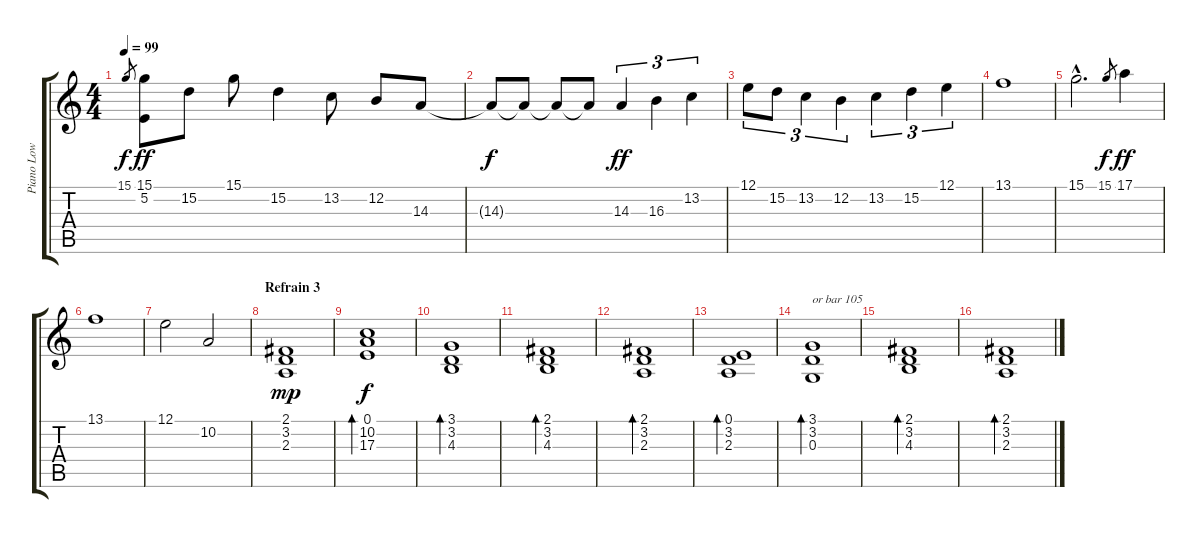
\track ("Piano Low" "Piano Low") {instrument brightacousticpiano}
\staff {score tabs}
\tuning (E4 B3 G3 D3 A2 E2) {hide}
\ts (4 4)
\tempo 99
\clef g2
\ks c
15.1.8{gr dy f} (15.1 5.2{t}).8{dy ff} 15.2.8 15.1.8 15.2.4 13.2.8 12.2.8 14.3.8 |
14.3{t}.8{dy f} 14.3{t}.8 14.3{t}.8 14.3{t}.8 14.3.4{tu (3 2) dy ff} 16.3.4{tu (3 2)} 13.2.4{tu (3 2)} |
12.1.8{tu (3 2)} 15.2.8{tu (3 2)} 13.2.4{tu (3 2)} 12.2.4{tu (3 2)} 13.2.4{tu (3 2)} 15.2.4{tu (3 2)} 12.1.4{tu (3 2)} |
13.1.1 |
15.1{hac}.2{d} 15.1.8{gr dy f} 17.1.4{dy ff} |
13.1.1 |
12.1.2 10.2.2 |
\section ("" "Refrain 3")
(2.1 3.2 2.3).1{dy mp volume 16} |
(0.1 10.2 17.3).1{bd 120 dy f} |
(3.1 3.2 4.3).1{bd 120} |
(2.1 3.2 4.3).1{bd 120} |
(2.1 3.2 2.3).1{bd 120} |
(0.1 3.2 2.3).1{bd 120} |
(3.1 3.2 0.3).1{bd 120 txt "or bar 105"} |
(2.1 3.2 4.3).1{bd 120} |
(2.1 3.2 2.3).1{bd 120}
